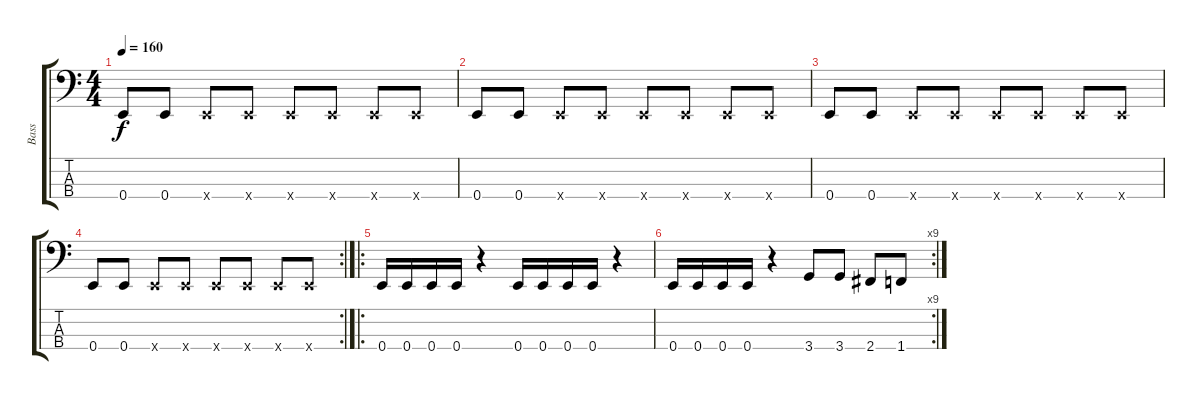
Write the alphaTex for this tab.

\track ("Bass" "Bass") {instrument electricbasspick}
\staff {score tabs}
\tuning (G2 D2 A1 E1) {hide}
\ts (4 4)
\tempo 160
\clef f4
\ks c
0.4.8{dy f} 0.4.8 0.4{x}.8 0.4{x}.8 0.4{x}.8 0.4{x}.8 0.4{x}.8 0.4{x}.8 |
0.4.8 0.4.8 0.4{x}.8 0.4{x}.8 0.4{x}.8 0.4{x}.8 0.4{x}.8 0.4{x}.8 |
0.4.8 0.4.8 0.4{x}.8 0.4{x}.8 0.4{x}.8 0.4{x}.8 0.4{x}.8 0.4{x}.8 |
\rc 2
0.4.8 0.4.8 0.4{x}.8 0.4{x}.8 0.4{x}.8 0.4{x}.8 0.4{x}.8 0.4{x}.8 |
\ro
0.4.16 0.4.16 0.4.16 0.4.16 r.4 0.4.16 0.4.16 0.4.16 0.4.16 r.4 |
\rc 9
0.4.16 0.4.16 0.4.16 0.4.16 r.4 3.4.8 3.4.8 2.4.8 1.4.8
